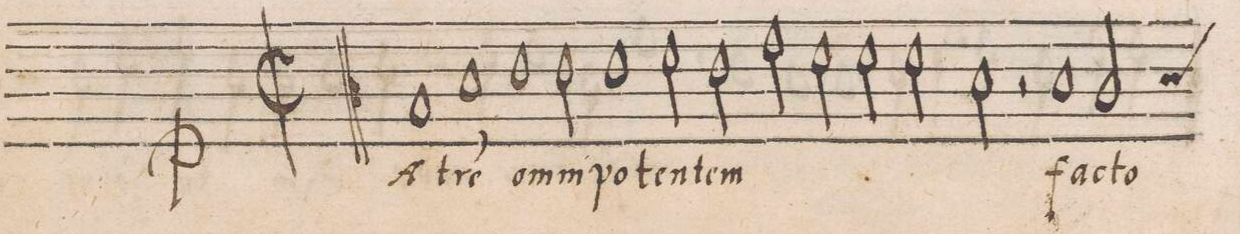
**kern	**text
*I"CANTVS	*
*clefC3	*
*k[]	*
*met(C|)	*
*M2/1	*
1B/	PA-
1d\	-tre(m)
=2-	=2-
1e\	om-
2e\	-ni-
1e\	-po-
=3-	=3-
2f\	-ten-
2e\	-tem
2g\	.
=4-	=4-
2f\	.
2f\	.
2f\	.
2d\	.
=5-	=5-
2r	.
1d\	fac-
*custos:d	*
2c/	-to-
=6-	=6-
*-	*-
